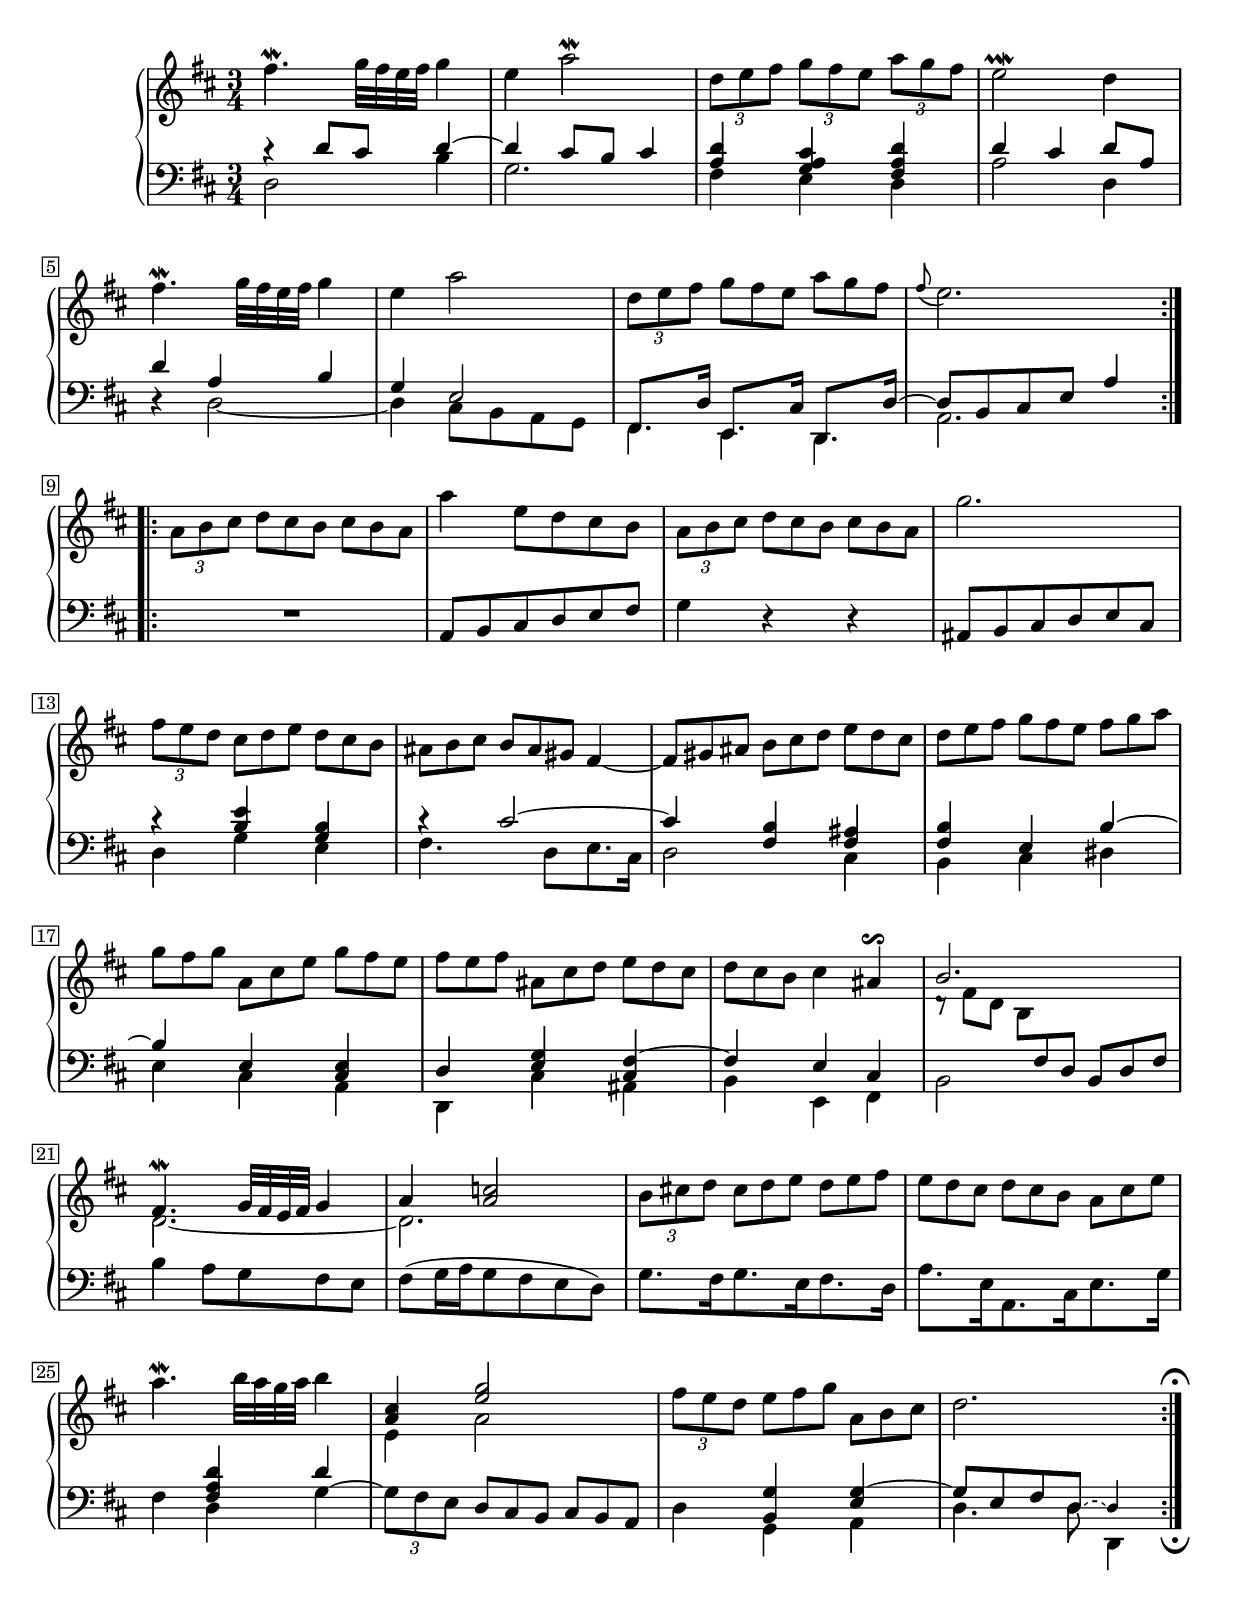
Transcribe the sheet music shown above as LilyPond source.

Global = {
  \key d \major
  \time 3/4
  \include "../../global.ly"
}

staffLower = { \change Staff = "lower" }
staffUpper = { \change Staff = "upper" }

Soprano = \context Voice = "one" \relative c'' {
  \voiceOne
  \stemNeutral
  \override MultiMeasureRest.staff-position = #0
  \override Rest.staff-position = #0
  \label #'PartitaIVMenuet
  \omit TupletBracket
  %1
  \repeat volta 2 {
  | fis4.^\mordent g32 fis e fis g4
  | e a2^\mordent
  | \tupletDown\tuplet 3/2 { d,8 e fis } \tuplet 3/2 { g fis e } \tuplet 3/2 { a g fis }
    \omit TupletNumber
  | e2^\prallmordent d4
  %5
  | fis4.^\mordent g32 fis e fis g4
  | e4 a2
  | \undo\omit TupletNumber
    \tuplet 3/2 { d,8 e fis } \omit TupletNumber \tuplet 3/2 { g fis e } \tuplet 3/2 { a g fis }
  | \slurDown\once\stemUp\appoggiatura fis8 e2.
  }
  \break
  \repeat volta 2 {
  | \stemNeutral\tieNeutral
    \undo\omit TupletNumber
    \tuplet 3/2 { a,8 b cis } \omit TupletNumber \tuplet 3/2 { d cis b } \tuplet 3/2 { cis b a }
  %10
  | a'4 e8 d cis b
  | \undo\omit TupletNumber
    \tuplet 3/2 { a8 b cis } \omit TupletNumber \tuplet 3/2 { d cis b } \tuplet 3/2 { cis b a }
  | g'2.
  | \undo\omit TupletNumber
    \tuplet 3/2 { fis8 e d } \omit TupletNumber \tuplet 3/2 { cis d e } \tuplet 3/2 { d cis b }
  | \tuplet 3/2 { ais b cis b ais gis } fis4~
  %15
  | \tuplet 3/2 {
      fis8 gis ais b cis d e d cis
  |   d8 e fis g fis e fis g a
  |   g8 fis g a, cis e g fis e
  |   fis8 e fis ais, cis d e d cis
  |   d8 cis b
    }
    cis4 ais\reverseturn
  %20
  | \stemUp b2.
  | fis4.^\mordent g32 fis e fis g4
  | a4 <a c>2
  | \stemNeutral \undo\omit TupletNumber
    \tuplet 3/2 { b8 cis d } \omit TupletNumber \tuplet 3/2 { cis d e } \tuplet 3/2 { d e fis }
  | \tuplet 3/2 { e8 d cis } \tuplet 3/2 { d cis b } \tuplet 3/2 { a cis e }
  %25
  | a4.\mordent b32 a g a b4
  | \stemUp <a, cis>4 <e' g>2
  | \undo\omit TupletNumber
    \stemNeutral \tuplet 3/2 { fis8 e d } \omit TupletNumber \tuplet 3/2 { e fis g } \tuplet 3/2 { a, b cis }
  | d2.
    \override Score.TextMark.self-alignment-X = #CENTER
    \textEndMark \markup { \musicglyph "scripts.ufermata" }
  }
  \fine
}

Alto = \context Voice = "two" \relative c' {
  \voiceTwo
  \stemDown
  \override Rest.staff-position = #0
  \omit TupletBracket \omit TupletNumber
  %1
  | s2.*19
  %20
  | \tuplet 3/2 {  d8\rest fis d b \staffLower\stemUp fis d b d fis }
  | \staffUpper\stemDown d'2.~
  | d
  | s2.*3
  % 26
  | e4 a2
}

Tenor = \context Voice = "three" \relative c' {
  \voiceThree
  \stemUp
  \override Rest.staff-position = #0
  \mergeDifferentlyDottedOn
  %1
  | cis4\rest d8 cis d4~
  | d4 cis8 b cis4
  | <a d> <g a cis> <fis a d>
  | d' cis d8 a
  %5
  | d4 a b
  | g e2
  | fis,8. d'16 e,8. cis'16 d,8. d'16~
  | d8 b cis e a4
  | s2.*4
  %13
  | c4\rest <b e> <g b>
  | c\rest cis2~
  %15
  | cis4 <fis, b> <fis ais>
  | <fis b> e b'~
  | b e, <cis e>
  | d <e g> <cis fis>~
  | fis e cis
  %20
  | s2.*5
  %25
  | s4 <fis a d> d'
  | s2.
  | s4 <b, g'> <e g>~
  | g8 e fis \tieDashed d~ \magnifyMusic 0.8 { d4 }
}

Bass = \context Voice = "four" \relative c {
  \voiceFour
  \stemDown\tieDown
  \override MultiMeasureRest.staff-position = #0
  \override Rest.staff-position = #0
  \omit TupletBracket \omit TupletNumber
  %1
  \repeat volta 2 {
  | d2 b'4
  | g2.
  | fis4 e d
  | a'2 d,4
  %5
  | d4\rest d2~
  | d4 cis8 b a g
  | fis4 e d
  | a'2.
  }
  \repeat volta 2 {
  | R1*3/4
  %10
  | \stemNeutral a8 b cis d e fis
  | g4 r r
  | ais,8 b cis d e cis
  | \stemDown d4 g e
  | fis4. d8[ e8. cis16]
  %15
  | d2 cis4
  | b4 cis dis
  | e4 cis a
  | d,4 cis' ais
  | b4 e, fis
  %20
  | b2 s4
  | \stemNeutral\tieNeutral b'4 a8 g fis e
  | fis8^([ g16 a g8 fis e d])
  | g8.[ fis16 g8. e16 fis8. d16]
  | a'8.[ e16 a,8. cis16 e8. g16]
  %25
  | fis4 d g~
  | \undo\omit TupletNumber
    \tuplet 3/2 { g8 fis e } \omit TupletNumber \tuplet 3/2 { d cis b } \tuplet 3/2 { cis b a }
  | \stemDown d4 g, a
  | d4. d8 d,4
    \tweak direction #DOWN
    \textEndMark \markup { \musicglyph "scripts.dfermata" }
  }
  \fine
}

\score {
  \new PianoStaff
  <<
    \accidentalStyle Score.piano
    \context Staff = "upper" <<
      \set Staff.midiInstrument = #"acoustic grand"
      \Global
      \clef treble
      \Soprano
      \Alto
    >>
    \context Staff = "lower" <<
      \set Staff.midiInstrument = #"acoustic grand"
      \Global
      \clef bass
      \Tenor
      \Bass
    >>
  >>
  \header {
    composer = ##f % "Johann Sebastian Bach"
    opus = ##f % "BWV 828"
    title = \markup { "Menuet" }
    subtitle = ##f
  }
  \layout {
    \context {
      \PianoStaff
      \override Parentheses.font-size = #-2
      \override TextScript.font-shape = #'italic
      \override TextScript.font-size = #-1
    }
  }
  \midi {
    \tempo 4 = 100
  }
}
